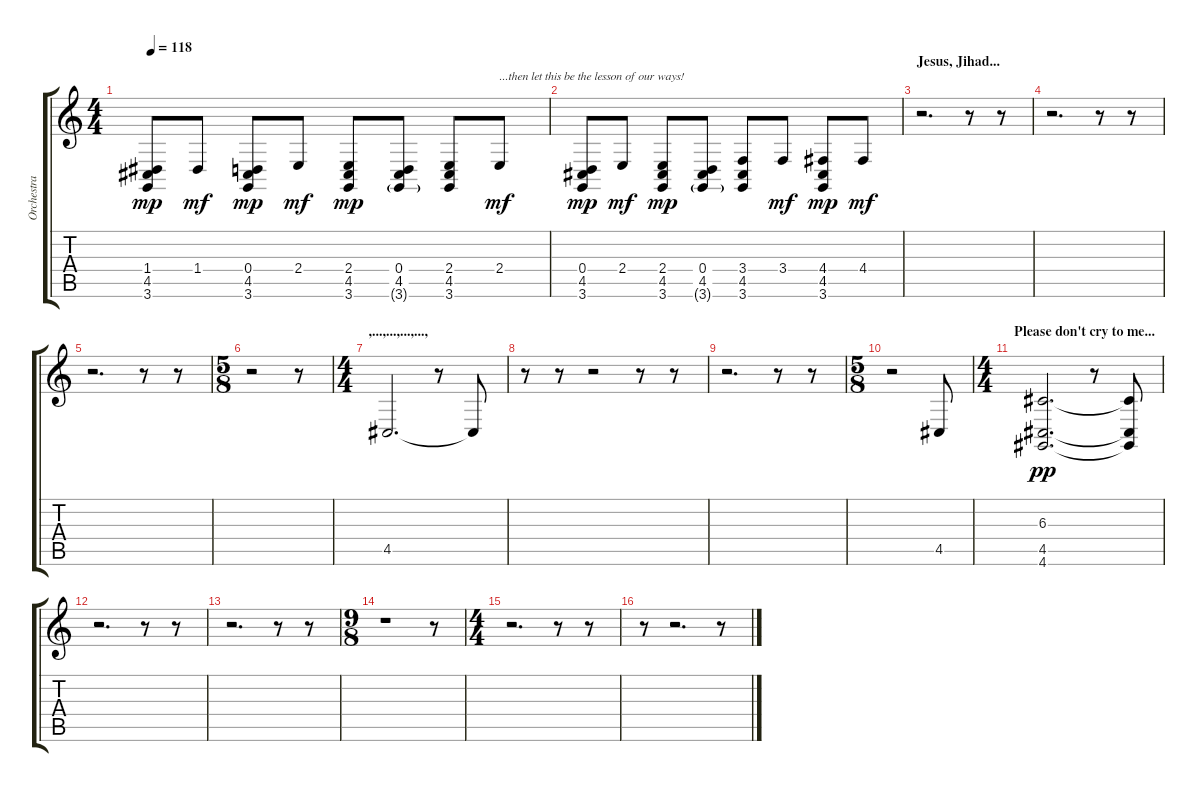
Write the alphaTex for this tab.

\track ("Orchestra Hits" "Orchestra ") {instrument orchestrahit}
\staff {score tabs}
\tuning (E4 B3 G3 D3 A2 E2) {hide}
\ts (4 4)
\tempo 118
\clef g2
\ks c
(1.4 4.5 3.6).8{dy mp} 1.4.8{dy mf} (0.4 4.5 3.6).8{dy mp} 2.4.8{dy mf} (2.4 4.5 3.6).8{dy mp} (0.4 4.5 3.6{g}).8 (2.4 4.5 3.6).8 2.4.8{txt "...then let this be the lesson of our ways!" dy mf} |
(0.4 4.5 3.6).8{dy mp} 2.4.8{dy mf} (2.4 4.5 3.6).8{dy mp} (0.4 4.5 3.6{g}).8 (3.4 4.5 3.6).8 3.4.8{dy mf} (4.4 4.5 3.6).8{dy mp} 4.4.8{dy mf} |
\section ("" "Jesus, Jihad...")
r.2{d} r.8 r.8 |
r.2{d} r.8 r.8 |
r.2{d} r.8 r.8 |
\ts (5 8)
r.2 r.8 |
\ts (4 4)
\section ("" ",...,...,...,...,")
4.5.2{d} r.8 4.5{t}.8 |
r.8 r.8 r.2 r.8 r.8 |
r.2{d} r.8 r.8 |
\ts (5 8)
r.2 4.5.8 |
\ts (4 4)
\section ("" "Please don't cry to me...")
(6.3 4.5 4.6).2{d dy pp} r.8 (6.3{t} 4.5{t} 4.6{t}).8 |
r.2{d} r.8 r.8 |
r.2{d} r.8 r.8 |
\ts (9 8)
r.1 r.8 |
\ts (4 4)
r.2{d} r.8 r.8 |
r.8 r.2{d} r.8
